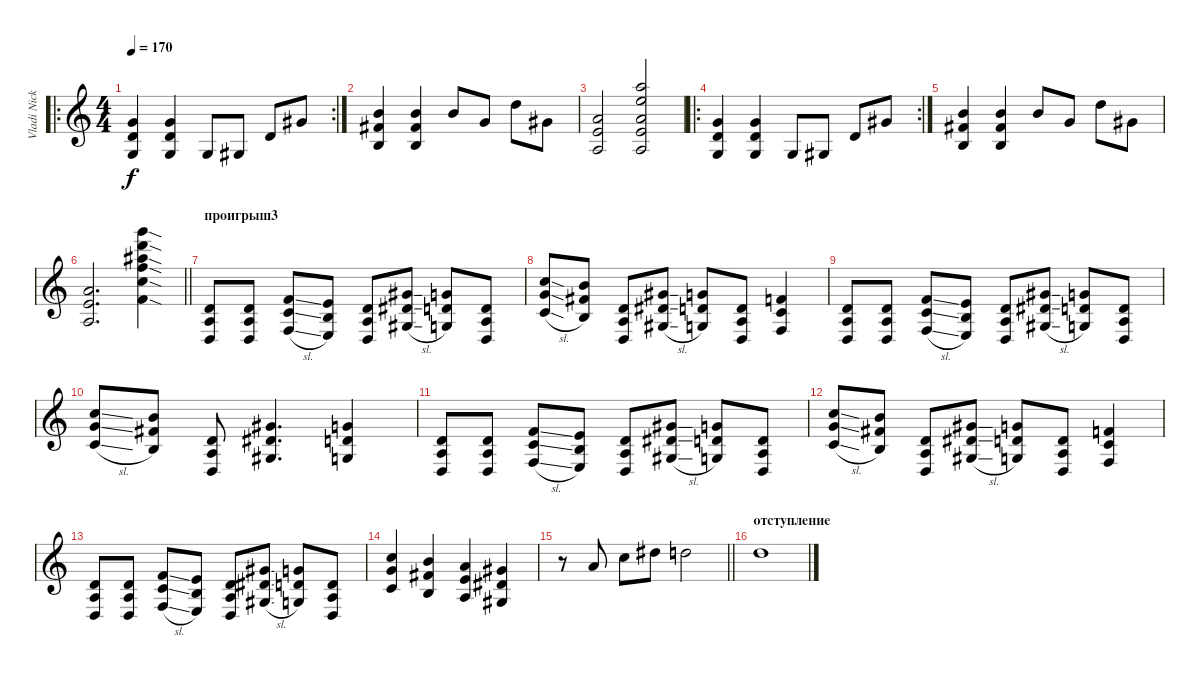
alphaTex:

\track ("Vladi Nickson" "Vladi Nick") {instrument overdrivenguitar}
\staff {score}
\tuning (E4 B3 G3 D3 A2 D2) {hide}
\ro
\rc 2
\ts (4 4)
\tempo 170
\clef g2
\ks c
(5.4 5.5 5.6).4{dy f} (5.4 5.5 5.6).4 5.6.8 6.6.8 5.5.8 6.4.8 |
(9.4 9.5 9.6).4 (9.4 9.5 9.6).4 9.4.8 10.5.8 12.4.8 11.5.8 |
(7.4 7.5 7.6).2 (10.2 9.3 7.4 7.5 7.6).2 |
\ro
\rc 2
(5.4 5.5 5.6).4 (5.4 5.5 5.6).4 5.6.8 6.6.8 5.5.8 6.4.8 |
(9.4 9.5 9.6).4 (9.4 9.5 9.6).4 9.4.8 10.5.8 12.4.8 11.5.8 |
\barLineRight lightlight
(7.4 7.5 7.6).2{d} (15.1{sod} 15.2{sod} 15.3{sod} 15.4{sod} 15.5{sod} 15.6{sod}).4{balance 16} |
\section ("" "проигрыш3")
(0.4 0.5 0.6).8 (0.4 0.5 0.6).8 (3.4{sl} 3.5{sl} 3.6{sl}).8 (2.4 2.5 2.6).8 (0.4 0.5 0.6).8 (6.4{sl} 6.5{sl} 6.6{sl}).8 (5.4 5.5 5.6).8 (0.4 0.5 0.6).8 |
(10.4{sl} 10.5{sl} 10.6{sl}).8 (9.4 9.5 9.6).8 (0.4 0.5 0.6).8 (6.4{sl} 6.5{sl} 6.6{sl}).8 (5.4 5.5 5.6).8 (0.4 0.5 0.6).8 (3.4 3.5 3.6).4 |
(0.4 0.5 0.6).8 (0.4 0.5 0.6).8 (3.4{sl} 3.5{sl} 3.6{sl}).8 (2.4 2.5 2.6).8 (0.4 0.5 0.6).8 (6.4{sl} 6.5{sl} 6.6{sl}).8 (5.4 5.5 5.6).8 (0.4 0.5 0.6).8 |
(10.4{sl} 10.5{sl} 10.6{sl}).8 (9.4 9.5 9.6).8 (0.4 0.5 0.6).8 (6.4 6.5 6.6).4{d} (5.4 5.5 5.6).4 |
(0.4 0.5 0.6).8 (0.4 0.5 0.6).8 (3.4{sl} 3.5{sl} 3.6{sl}).8 (2.4 2.5 2.6).8 (0.4 0.5 0.6).8 (6.4{sl} 6.5{sl} 6.6{sl}).8 (5.4 5.5 5.6).8 (0.4 0.5 0.6).8 |
(10.4{sl} 10.5{sl} 10.6{sl}).8 (9.4 9.5 9.6).8 (0.4 0.5 0.6).8 (6.4{sl} 6.5{sl} 6.6{sl}).8 (5.4 5.5 5.6).8 (0.4 0.5 0.6).8 (3.4 3.5 3.6).4 |
(0.4 0.5 0.6).8 (0.4 0.5 0.6).8 (3.4{sl} 3.5{sl} 3.6{sl}).8 (2.4 2.5 2.6).8 (0.4 0.5 0.6).8 (6.4{sl} 6.5{sl} 6.6{sl}).8 (5.4 5.5 5.6).8 (0.4 0.5 0.6).8 |
(10.4 10.5 10.6).4 (9.4 9.5 9.6).4 (7.4 7.5 7.6).4 (6.4 6.5 6.6).4 |
\barLineRight lightlight
r.8 2.3.8 5.3.8 4.2.8 3.2.2 |
\section ("" "отступление")
3.2.1
